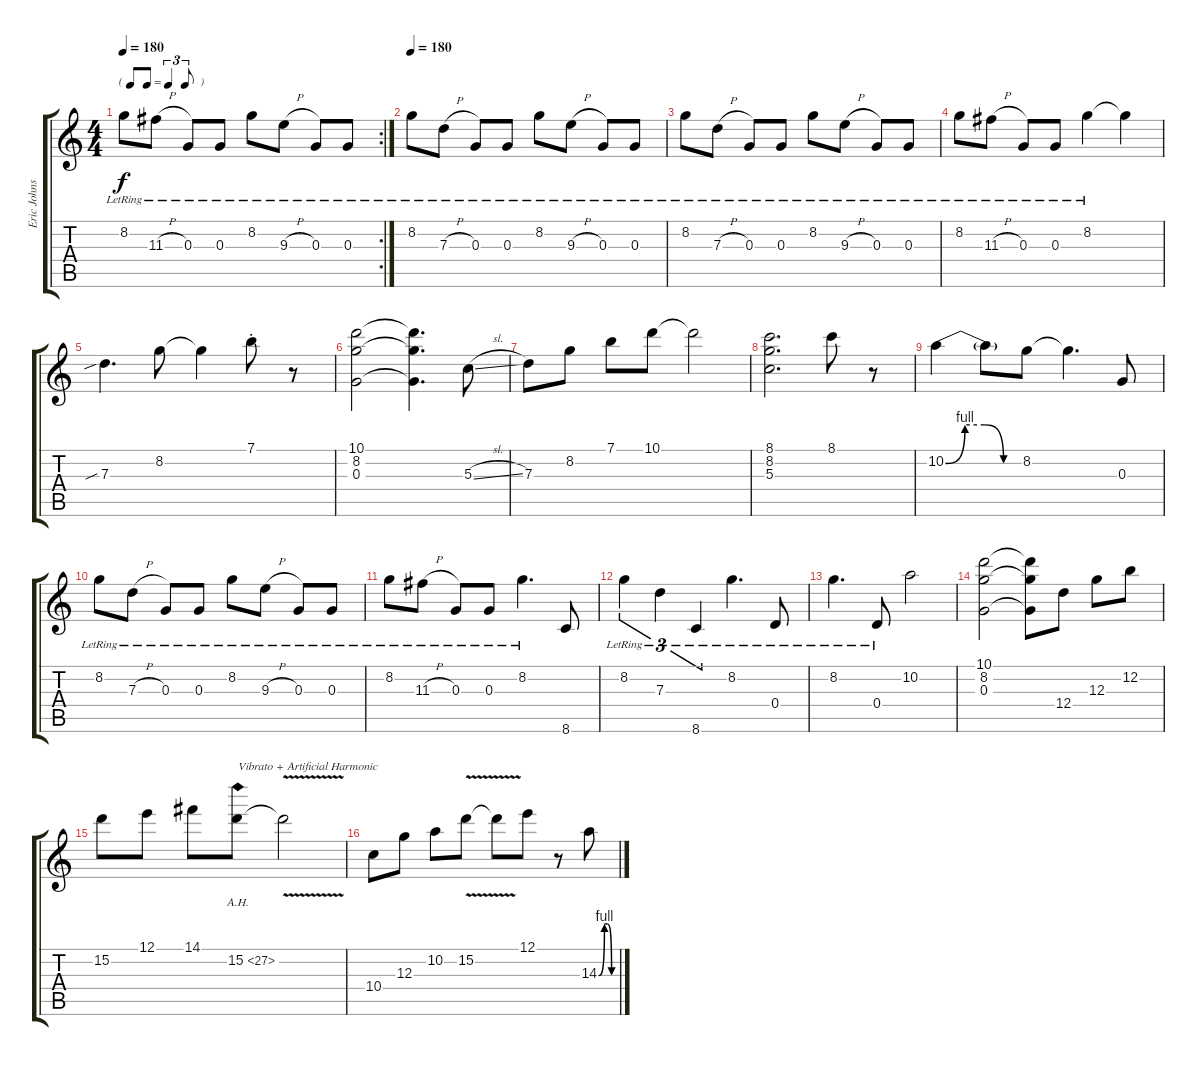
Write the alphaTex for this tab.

\track ("Eric Johnson" "Eric Johns") {instrument distortionguitar}
\staff {score tabs}
\tuning (E4 B3 G3 D3 A2 E2) {hide}
\rc 2
\ts (4 4)
\tf triplet8th
\tempo 180
\clef g2
\ks c
8.2{lr}.8{dy f} 11.3{h lr}.8 0.3{lr}.8 0.3{lr}.8 8.2{lr}.8 9.3{h lr}.8 0.3{lr}.8 0.3{lr}.8 |
\tempo 180
8.2{lr}.8 7.3{h lr}.8 0.3{lr}.8 0.3{lr}.8 8.2{lr}.8 9.3{h lr}.8 0.3{lr}.8 0.3{lr}.8 |
8.2{lr}.8 7.3{h lr}.8 0.3{lr}.8 0.3{lr}.8 8.2{lr}.8 9.3{h lr}.8 0.3{lr}.8 0.3{lr}.8 |
8.2{lr}.8 11.3{h lr}.8 0.3{lr}.8 0.3{lr}.8 8.2{lr}.4 8.2{t}.4 |
7.3{sib}.4{d} 8.2.8 8.2{t}.4 7.1{st}.8 r.8 |
(10.1 8.2 0.3).2 (10.1{t} 8.2{t} 0.3{t}).4{d} 5.3{sl}.8 |
7.3.8 8.2.8 7.1.8 10.1.8 10.1{t}.2 |
(8.1 8.2 5.3).2{d} 8.1.8 r.8 |
10.2{be (custom 0 0 15 4 30 4 45 0 60 0)}.4 10.2{t}.8 8.2.8 8.2{t}.4{d} 0.3.8 |
8.2{lr}.8 7.3{h lr}.8 0.3{lr}.8 0.3{lr}.8 8.2{lr}.8 9.3{h lr}.8 0.3{lr}.8 0.3{lr}.8 |
8.2{lr}.8 11.3{h lr}.8 0.3{lr}.8 0.3{lr}.8 8.2{lr}.4{d} 8.6.8 |
8.2{lr}.4{tu (3 2)} 7.3{lr}.4{tu (3 2)} 8.6{lr}.4{tu (3 2)} 8.2{lr}.4{d} 0.4{lr}.8 |
8.2{lr}.4{d} 0.4{lr}.8 10.2.2 |
(10.1 8.2 0.3).2 (10.1{t} 8.2{t} 0.3{t}).8 12.4.8 12.3.8 12.2.8 |
15.2.8 12.1.8 14.1.8 15.2{ah 12}.8{txt "Vibrato + Artificial Harmonic"} 15.2{v t}.2 |
10.4.8 12.3.8 10.2.8 15.2{v}.8 15.2{t}.8 12.1.8 r.8 14.3{be (custom 0 0 20 4 30 4 45 0 60 0)}.8
